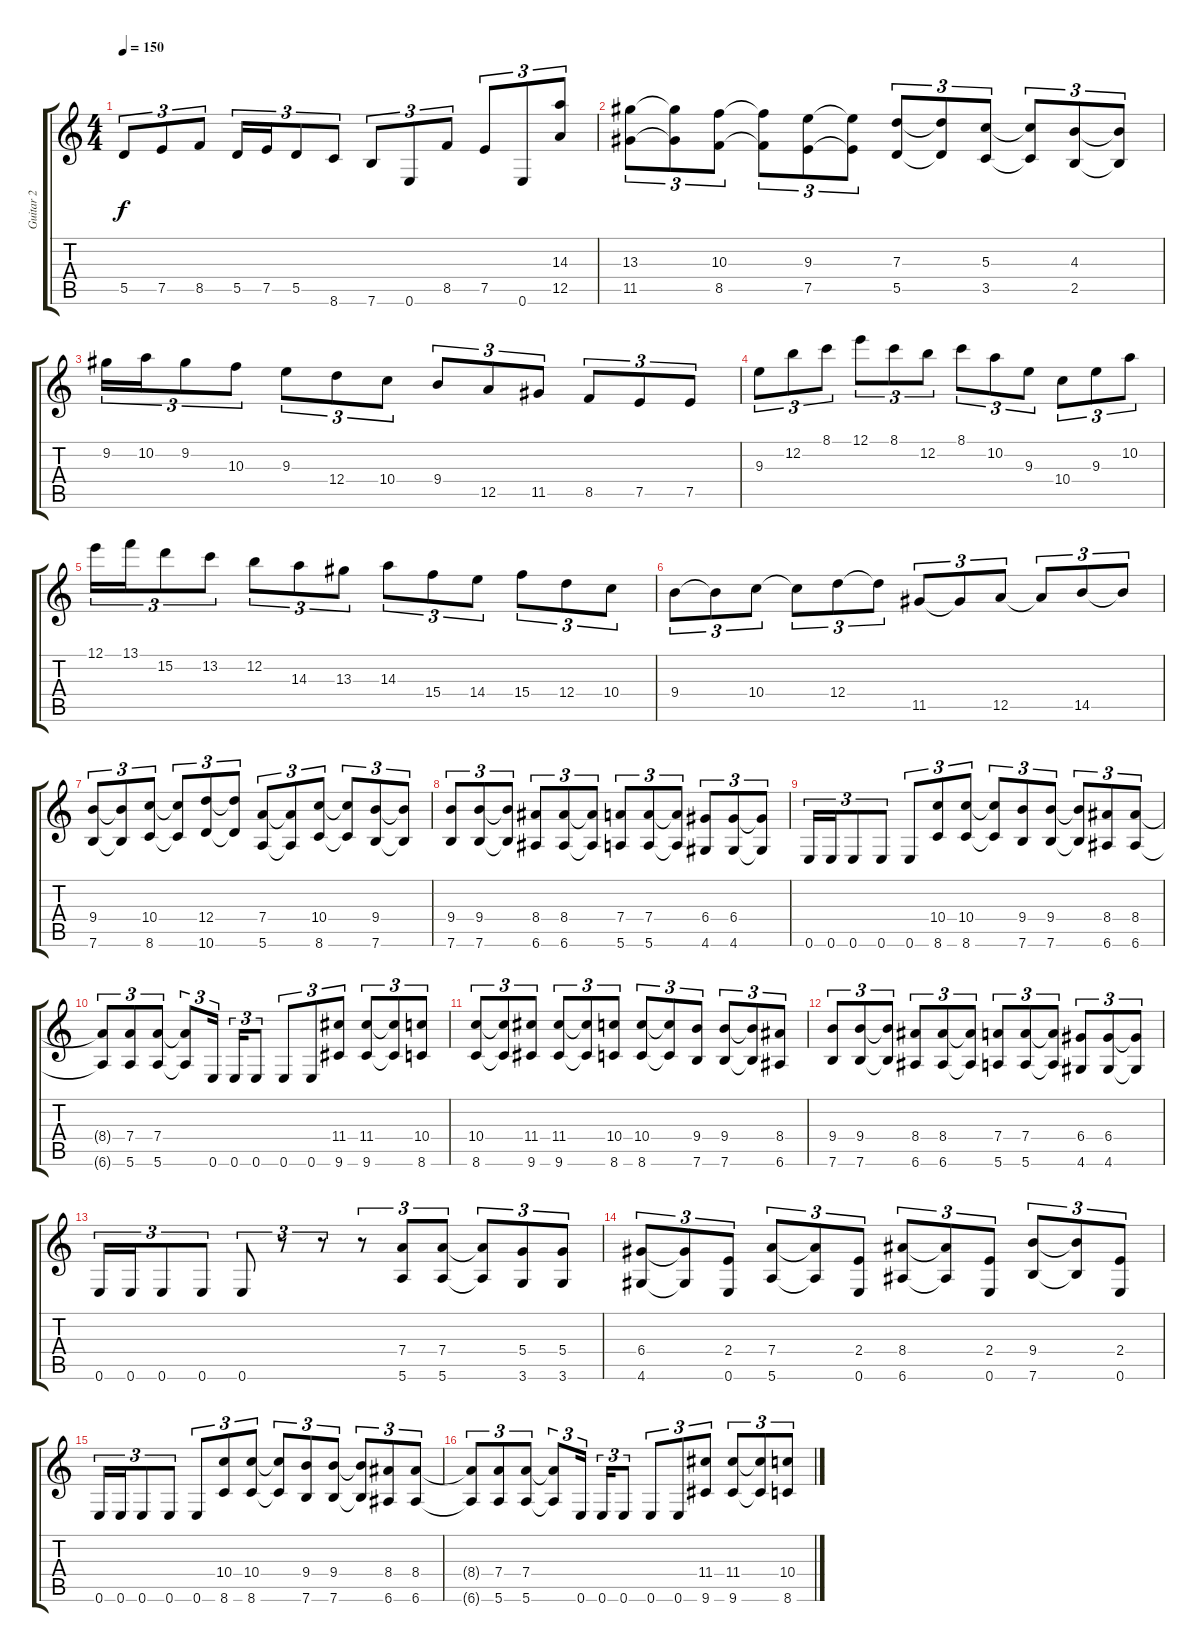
\track ("Guitar 2" "Guitar 2") {instrument distortionguitar}
\staff {score tabs}
\tuning (E4 B3 G3 D3 A2 E2) {hide}
\ts (4 4)
\tempo 150
\clef g2
\ks c
5.5.8{tu (3 2) dy f} 7.5.8{tu (3 2)} 8.5.8{tu (3 2)} 5.5.16{tu (3 2)} 7.5.16{tu (3 2)} 5.5.8{tu (3 2)} 8.6.8{tu (3 2)} 7.6.8{tu (3 2)} 0.6.8{tu (3 2)} 8.5.8{tu (3 2)} 7.5.8{tu (3 2)} 0.6.8{tu (3 2)} (14.3 12.5).8{tu (3 2)} |
(13.3 11.5).8{tu (3 2)} (13.3{t} 11.5{t}).8{tu (3 2)} (10.3 8.5).8{tu (3 2)} (10.3{t} 8.5{t}).8{tu (3 2)} (9.3 7.5).8{tu (3 2)} (9.3{t} 7.5{t}).8{tu (3 2)} (7.3 5.5).8{tu (3 2)} (7.3{t} 5.5{t}).8{tu (3 2)} (5.3 3.5).8{tu (3 2)} (5.3{t} 3.5{t}).8{tu (3 2)} (4.3 2.5).8{tu (3 2)} (4.3{t} 2.5{t}).8{tu (3 2)} |
9.2.16{tu (3 2)} 10.2.16{tu (3 2)} 9.2.8{tu (3 2)} 10.3.8{tu (3 2)} 9.3.8{tu (3 2)} 12.4.8{tu (3 2)} 10.4.8{tu (3 2)} 9.4.8{tu (3 2)} 12.5.8{tu (3 2)} 11.5.8{tu (3 2)} 8.5.8{tu (3 2)} 7.5.8{tu (3 2)} 7.5.8{tu (3 2)} |
9.3.8{tu (3 2)} 12.2.8{tu (3 2)} 8.1.8{tu (3 2)} 12.1.8{tu (3 2)} 8.1.8{tu (3 2)} 12.2.8{tu (3 2)} 8.1.8{tu (3 2)} 10.2.8{tu (3 2)} 9.3.8{tu (3 2)} 10.4.8{tu (3 2)} 9.3.8{tu (3 2)} 10.2.8{tu (3 2)} |
12.1.16{tu (3 2)} 13.1.16{tu (3 2)} 15.2.8{tu (3 2)} 13.2.8{tu (3 2)} 12.2.8{tu (3 2)} 14.3.8{tu (3 2)} 13.3.8{tu (3 2)} 14.3.8{tu (3 2)} 15.4.8{tu (3 2)} 14.4.8{tu (3 2)} 15.4.8{tu (3 2)} 12.4.8{tu (3 2)} 10.4.8{tu (3 2)} |
9.4.8{tu (3 2)} 9.4{t}.8{tu (3 2)} 10.4.8{tu (3 2)} 10.4{t}.8{tu (3 2)} 12.4.8{tu (3 2)} 12.4{t}.8{tu (3 2)} 11.5.8{tu (3 2)} 11.5{t}.8{tu (3 2)} 12.5.8{tu (3 2)} 12.5{t}.8{tu (3 2)} 14.5.8{tu (3 2)} 14.5{t}.8{tu (3 2)} |
(9.4 7.6).8{tu (3 2)} (9.4{t} 7.6{t}).8{tu (3 2)} (10.4 8.6).8{tu (3 2)} (10.4{t} 8.6{t}).8{tu (3 2)} (12.4 10.6).8{tu (3 2)} (12.4{t} 10.6{t}).8{tu (3 2)} (7.4 5.6).8{tu (3 2)} (7.4{t} 5.6{t}).8{tu (3 2)} (10.4 8.6).8{tu (3 2)} (10.4{t} 8.6{t}).8{tu (3 2)} (9.4 7.6).8{tu (3 2)} (9.4{t} 7.6{t}).8{tu (3 2)} |
(9.4 7.6).8{tu (3 2)} (9.4 7.6).8{tu (3 2)} (9.4{t} 7.6{t}).8{tu (3 2)} (8.4 6.6).8{tu (3 2)} (8.4 6.6).8{tu (3 2)} (8.4{t} 6.6{t}).8{tu (3 2)} (7.4 5.6).8{tu (3 2)} (7.4 5.6).8{tu (3 2)} (7.4{t} 5.6{t}).8{tu (3 2)} (6.4 4.6).8{tu (3 2)} (6.4 4.6).8{tu (3 2)} (6.4{t} 4.6{t}).8{tu (3 2)} |
0.6.16{tu (3 2)} 0.6.16{tu (3 2)} 0.6.8{tu (3 2)} 0.6.8{tu (3 2)} 0.6.8{tu (3 2)} (10.4 8.6).8{tu (3 2)} (10.4 8.6).8{tu (3 2)} (10.4{t} 8.6{t}).8{tu (3 2)} (9.4 7.6).8{tu (3 2)} (9.4 7.6).8{tu (3 2)} (9.4{t} 7.6{t}).8{tu (3 2)} (8.4 6.6).8{tu (3 2)} (8.4 6.6).8{tu (3 2)} |
(8.4{t} 6.6{t}).8{tu (3 2)} (7.4 5.6).8{tu (3 2)} (7.4 5.6).8{tu (3 2)} (7.4{t} 5.6{t}).8{tu (3 2)} 0.6.16{tu (3 2) beam splitsecondary} 0.6.16{tu (3 2)} 0.6.8{tu (3 2)} 0.6.8{tu (3 2)} 0.6.8{tu (3 2)} (11.4 9.6).8{tu (3 2)} (11.4 9.6).8{tu (3 2)} (11.4{t} 9.6{t}).8{tu (3 2)} (10.4 8.6).8{tu (3 2)} |
(10.4 8.6).8{tu (3 2)} (10.4{t} 8.6{t}).8{tu (3 2)} (11.4 9.6).8{tu (3 2)} (11.4 9.6).8{tu (3 2)} (11.4{t} 9.6{t}).8{tu (3 2)} (10.4 8.6).8{tu (3 2)} (10.4 8.6).8{tu (3 2)} (10.4{t} 8.6{t}).8{tu (3 2)} (9.4 7.6).8{tu (3 2)} (9.4 7.6).8{tu (3 2)} (9.4{t} 7.6{t}).8{tu (3 2)} (8.4 6.6).8{tu (3 2)} |
(9.4 7.6).8{tu (3 2)} (9.4 7.6).8{tu (3 2)} (9.4{t} 7.6{t}).8{tu (3 2)} (8.4 6.6).8{tu (3 2)} (8.4 6.6).8{tu (3 2)} (8.4{t} 6.6{t}).8{tu (3 2)} (7.4 5.6).8{tu (3 2)} (7.4 5.6).8{tu (3 2)} (7.4{t} 5.6{t}).8{tu (3 2)} (6.4 4.6).8{tu (3 2)} (6.4 4.6).8{tu (3 2)} (6.4{t} 4.6{t}).8{tu (3 2)} |
0.6.16{tu (3 2)} 0.6.16{tu (3 2)} 0.6.8{tu (3 2)} 0.6.8{tu (3 2)} 0.6.8{tu (3 2)} r.8{tu (3 2)} r.8{tu (3 2)} r.8{tu (3 2)} (7.4 5.6).8{tu (3 2)} (7.4 5.6).8{tu (3 2)} (7.4{t} 5.6{t}).8{tu (3 2)} (5.4 3.6).8{tu (3 2)} (5.4 3.6).8{tu (3 2)} |
(6.4 4.6).8{tu (3 2)} (6.4{t} 4.6{t}).8{tu (3 2)} (2.4 0.6).8{tu (3 2)} (7.4 5.6).8{tu (3 2)} (7.4{t} 5.6{t}).8{tu (3 2)} (2.4 0.6).8{tu (3 2)} (8.4 6.6).8{tu (3 2)} (8.4{t} 6.6{t}).8{tu (3 2)} (2.4 0.6).8{tu (3 2)} (9.4 7.6).8{tu (3 2)} (9.4{t} 7.6{t}).8{tu (3 2)} (2.4 0.6).8{tu (3 2)} |
0.6.16{tu (3 2)} 0.6.16{tu (3 2)} 0.6.8{tu (3 2)} 0.6.8{tu (3 2)} 0.6.8{tu (3 2)} (10.4 8.6).8{tu (3 2)} (10.4 8.6).8{tu (3 2)} (10.4{t} 8.6{t}).8{tu (3 2)} (9.4 7.6).8{tu (3 2)} (9.4 7.6).8{tu (3 2)} (9.4{t} 7.6{t}).8{tu (3 2)} (8.4 6.6).8{tu (3 2)} (8.4 6.6).8{tu (3 2)} |
(8.4{t} 6.6{t}).8{tu (3 2)} (7.4 5.6).8{tu (3 2)} (7.4 5.6).8{tu (3 2)} (7.4{t} 5.6{t}).8{tu (3 2)} 0.6.16{tu (3 2) beam splitsecondary} 0.6.16{tu (3 2)} 0.6.8{tu (3 2)} 0.6.8{tu (3 2)} 0.6.8{tu (3 2)} (11.4 9.6).8{tu (3 2)} (11.4 9.6).8{tu (3 2)} (11.4{t} 9.6{t}).8{tu (3 2)} (10.4 8.6).8{tu (3 2)}
